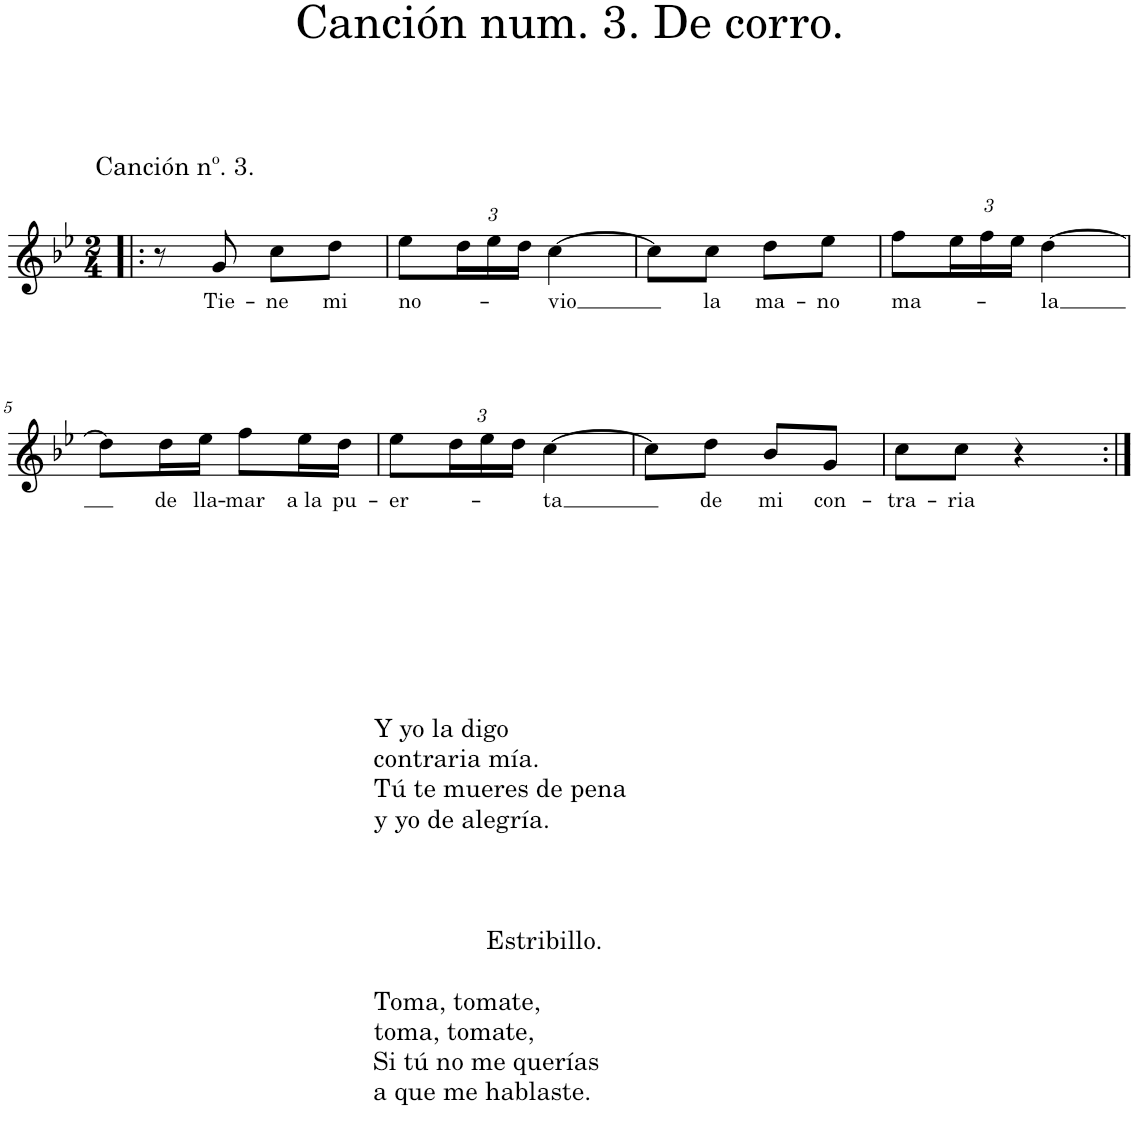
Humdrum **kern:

**kern	**text
*part1	*part1
*staff1	*staff1
*I"Piano	*
*I'Pno.	*
*clefG2	*
*k[b-e-]	*
*M2/4	*
=1!|:	=1!|:
!LO:TX:a:t=Canción nº. 3.	!
8r	.
!	!LO:LY:b
8g/	Tie-
!	!LO:LY:b
8cc\L	-ne
!	!LO:LY:b
8dd\J	mi
=2	=2
!	!LO:LY:b
8ee-\L	-no-
*Xbrackettup	*
24dd\L	.
24ee-\	.
24dd\JJ	.
!	!LO:LY:b
[4cc\	-vio
=3	=3
8cc\L]	.
!	!LO:LY:b
8cc\J	la
!	!LO:LY:b
8dd\L	ma-
!	!LO:LY:b
8ee-\J	-no
=4	=4
!	!LO:LY:b
8ff\L	-ma-
24ee-\L	.
24ff\	.
24ee-\JJ	.
!	!LO:LY:b
[4dd\	-la
!!LO:LB:g=z
=5	=5
8dd\L]	.
!	!LO:LY:b
16dd\L	de
!	!LO:LY:b
16ee-\JJ	lla-
!	!LO:LY:b
8ff\L	-mar
!	!LO:LY:b
16ee-\L	a la
!	!LO:LY:b
16dd\JJ	pu-
=6	=6
!LO:TX:b:t=Y yo la digo	!
!LO:TX:b:t=contraria mía.	!
!LO:TX:b:t=Tú te mueres de pena	!
!LO:TX:b:t=y yo de alegría.	!
!LO:TX:b:t=Estribillo.	!
!LO:TX:b:t=Toma, tomate,	!
!LO:TX:b:t=toma, tomate,	!
!LO:TX:b:t=Si tú no me querías	!
!LO:TX:b:t=a que me hablaste.	!
!	!LO:LY:b
8ee-\L	-er-
24dd\L	.
24ee-\	.
24dd\JJ	.
!	!LO:LY:b
[4cc\	-ta
=7	=7
8cc\L]	.
!	!LO:LY:b
8dd\J	de
!	!LO:LY:b
8b-/L	mi
!	!LO:LY:b
8g/J	con-
=8	=8
!	!LO:LY:b
8cc\L	-tra-
!	!LO:LY:b
8cc\J	-ria
4r	.
=:|!	=:|!
*-	*-
